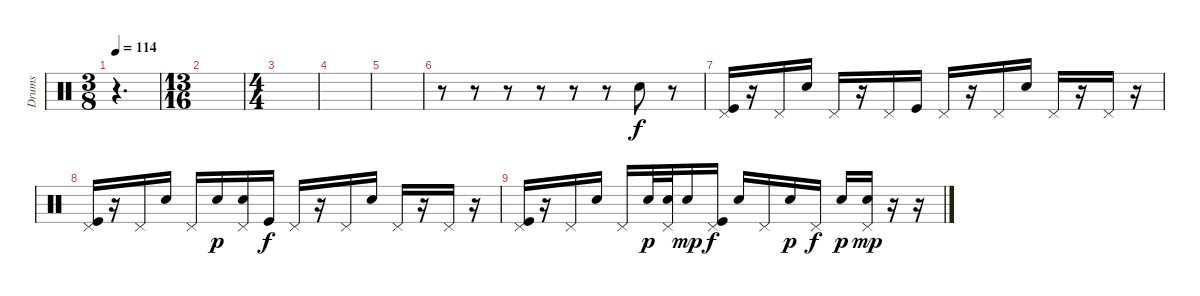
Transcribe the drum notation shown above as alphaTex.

\track ("Drums" "Drums") {instrument percussion}
\staff {score}
\articulation defaults
\ts (3 8)
\tempo 114
\clef neutral
\ks c
r.4{d dy fff} |
\ts (13 16)
|
\ts (4 4)
|
|
|
r.8 r.8 r.8 r.8 r.8 r.8 "Electric Snare (hit)".8{dy f} r.8 |
("Pedal Hi-Hat (hit)" "Kick (hit)").16 r.16 "Pedal Hi-Hat (hit)".16 "Electric Snare (hit)".16 "Pedal Hi-Hat (hit)".16 r.16 "Pedal Hi-Hat (hit)".16 "Kick (hit)".16 "Pedal Hi-Hat (hit)".16 r.16 "Pedal Hi-Hat (hit)".16 "Electric Snare (hit)".16 "Pedal Hi-Hat (hit)".16 r.16 "Pedal Hi-Hat (hit)".16 r.16 |
("Pedal Hi-Hat (hit)" "Kick (hit)").16{volume 11} r.16 "Pedal Hi-Hat (hit)".16 "Electric Snare (hit)".16{volume 9} "Pedal Hi-Hat (hit)".16 "Electric Snare (hit)".16{dy p} ("Pedal Hi-Hat (hit)" "Electric Snare (hit)").16 "Kick (hit)".16{dy f} "Pedal Hi-Hat (hit)".16{volume 9} r.16 "Pedal Hi-Hat (hit)".16 "Electric Snare (hit)".16{volume 8} "Pedal Hi-Hat (hit)".16 r.16{volume 9} "Pedal Hi-Hat (hit)".16 r.16 |
("Pedal Hi-Hat (hit)" "Kick (hit)").16{volume 8} r.16 "Pedal Hi-Hat (hit)".16 "Electric Snare (hit)".16{volume 6} "Pedal Hi-Hat (hit)".16 "Electric Snare (hit)".32{dy p volume 7} ("Pedal Hi-Hat (hit)" "Electric Snare (hit)").32 "Electric Snare (hit)".16{dy mp} ("Pedal Hi-Hat (hit)" "Kick (hit)").16{dy f volume 6} "Electric Snare (hit)".16 "Pedal Hi-Hat (hit)".16{volume 5} "Electric Snare (hit)".16{dy p} "Pedal Hi-Hat (hit)".16{dy f volume 4} "Electric Snare (hit)".16{dy p} ("Pedal Hi-Hat (hit)" "Electric Snare (hit)").16{dy mp volume 3} r.16{volume 2} r.16{volume 0}
